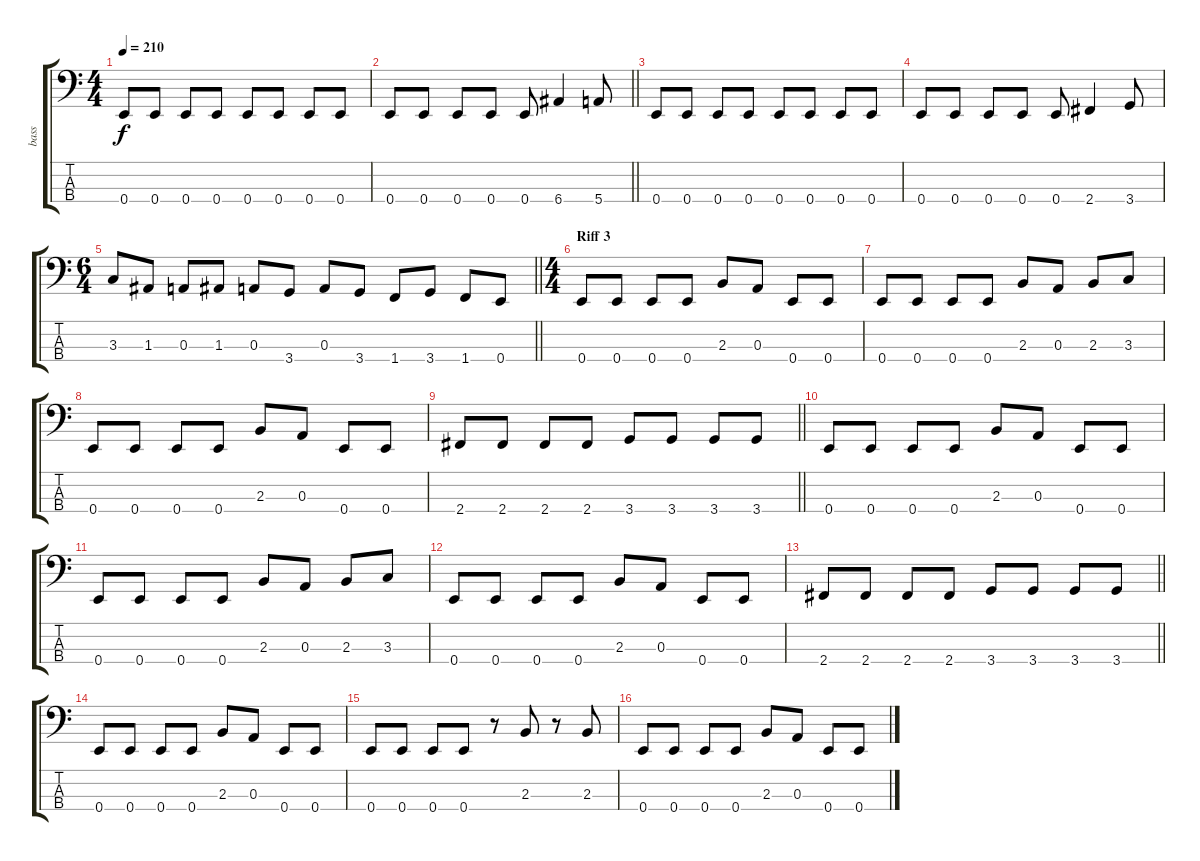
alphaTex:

\track ("bass" "bass") {instrument electricbassfinger}
\staff {score tabs}
\tuning (G2 D2 A1 E1) {hide}
\ts (4 4)
\tempo 210
\clef f4
\ks c
0.4.8{dy f} 0.4.8 0.4.8 0.4.8 0.4.8 0.4.8 0.4.8 0.4.8 |
\barLineRight lightlight
0.4.8 0.4.8 0.4.8 0.4.8 0.4.8 6.4.4 5.4.8 |
0.4.8 0.4.8 0.4.8 0.4.8 0.4.8 0.4.8 0.4.8 0.4.8 |
0.4.8 0.4.8 0.4.8 0.4.8 0.4.8 2.4.4 3.4.8 |
\ts (6 4)
\barLineRight lightlight
3.3.8 1.3.8 0.3.8 1.3.8 0.3.8 3.4.8 0.3.8 3.4.8 1.4.8 3.4.8 1.4.8 0.4.8 |
\ts (4 4)
\section ("" "Riff 3")
0.4.8 0.4.8 0.4.8 0.4.8 2.3.8 0.3.8 0.4.8 0.4.8 |
0.4.8 0.4.8 0.4.8 0.4.8 2.3.8 0.3.8 2.3.8 3.3.8 |
0.4.8 0.4.8 0.4.8 0.4.8 2.3.8 0.3.8 0.4.8 0.4.8 |
\barLineRight lightlight
2.4.8 2.4.8 2.4.8 2.4.8 3.4.8 3.4.8 3.4.8 3.4.8 |
0.4.8 0.4.8 0.4.8 0.4.8 2.3.8 0.3.8 0.4.8 0.4.8 |
0.4.8 0.4.8 0.4.8 0.4.8 2.3.8 0.3.8 2.3.8 3.3.8 |
0.4.8 0.4.8 0.4.8 0.4.8 2.3.8 0.3.8 0.4.8 0.4.8 |
\barLineRight lightlight
2.4.8 2.4.8 2.4.8 2.4.8 3.4.8 3.4.8 3.4.8 3.4.8 |
0.4.8 0.4.8 0.4.8 0.4.8 2.3.8 0.3.8 0.4.8 0.4.8 |
0.4.8 0.4.8 0.4.8 0.4.8 r.8 2.3.8 r.8 2.3.8 |
0.4.8 0.4.8 0.4.8 0.4.8 2.3.8 0.3.8 0.4.8 0.4.8
